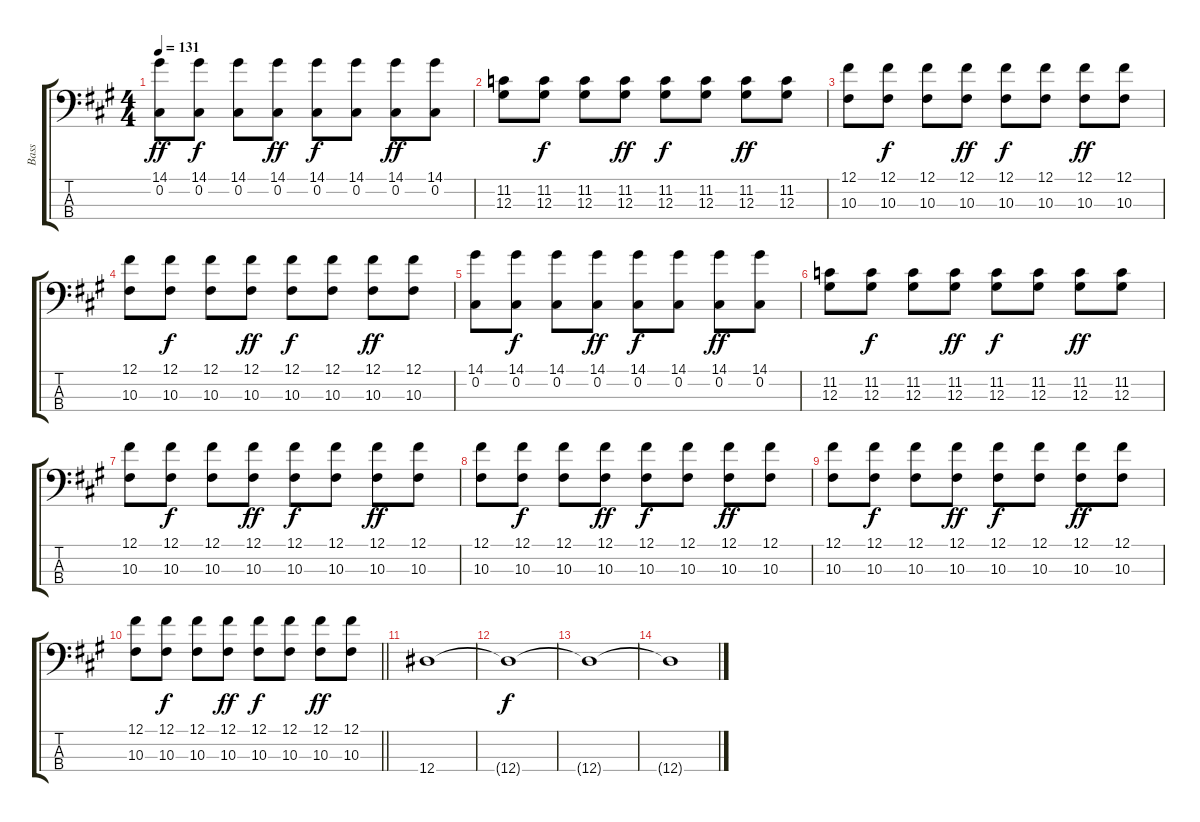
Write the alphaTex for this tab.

\track ("Bass" "Bass") {instrument electricbassfinger}
\staff {score tabs}
\tuning (Gb2 Db2 Ab1 Eb1) {hide}
\ts (4 4)
\tempo 131
\clef f4
\ks a
(14.1 0.2).8{dy ff} (14.1 0.2).8{dy f} (14.1 0.2).8 (14.1 0.2).8{dy ff} (14.1 0.2).8{dy f} (14.1 0.2).8 (14.1 0.2).8{dy ff} (14.1 0.2).8 |
(11.2 12.3).8 (11.2 12.3).8{dy f} (11.2 12.3).8 (11.2 12.3).8{dy ff} (11.2 12.3).8{dy f} (11.2 12.3).8 (11.2 12.3).8{dy ff} (11.2 12.3).8 |
(12.1 10.3).8 (12.1 10.3).8{dy f} (12.1 10.3).8 (12.1 10.3).8{dy ff} (12.1 10.3).8{dy f} (12.1 10.3).8 (12.1 10.3).8{dy ff} (12.1 10.3).8 |
(12.1 10.3).8 (12.1 10.3).8{dy f} (12.1 10.3).8 (12.1 10.3).8{dy ff} (12.1 10.3).8{dy f} (12.1 10.3).8 (12.1 10.3).8{dy ff} (12.1 10.3).8 |
(14.1 0.2).8 (14.1 0.2).8{dy f} (14.1 0.2).8 (14.1 0.2).8{dy ff} (14.1 0.2).8{dy f} (14.1 0.2).8 (14.1 0.2).8{dy ff} (14.1 0.2).8 |
(11.2 12.3).8 (11.2 12.3).8{dy f} (11.2 12.3).8 (11.2 12.3).8{dy ff} (11.2 12.3).8{dy f} (11.2 12.3).8 (11.2 12.3).8{dy ff} (11.2 12.3).8 |
(12.1 10.3).8 (12.1 10.3).8{dy f} (12.1 10.3).8 (12.1 10.3).8{dy ff} (12.1 10.3).8{dy f} (12.1 10.3).8 (12.1 10.3).8{dy ff} (12.1 10.3).8 |
(12.1 10.3).8 (12.1 10.3).8{dy f} (12.1 10.3).8 (12.1 10.3).8{dy ff} (12.1 10.3).8{dy f} (12.1 10.3).8 (12.1 10.3).8{dy ff} (12.1 10.3).8 |
(12.1 10.3).8 (12.1 10.3).8{dy f} (12.1 10.3).8 (12.1 10.3).8{dy ff} (12.1 10.3).8{dy f} (12.1 10.3).8 (12.1 10.3).8{dy ff} (12.1 10.3).8 |
\barLineRight lightlight
(12.1 10.3).8 (12.1 10.3).8{dy f} (12.1 10.3).8 (12.1 10.3).8{dy ff} (12.1 10.3).8{dy f} (12.1 10.3).8 (12.1 10.3).8{dy ff} (12.1 10.3).8 |
12.4.1 |
12.4{t}.1{dy f} |
12.4{t}.1 |
12.4{t}.1
